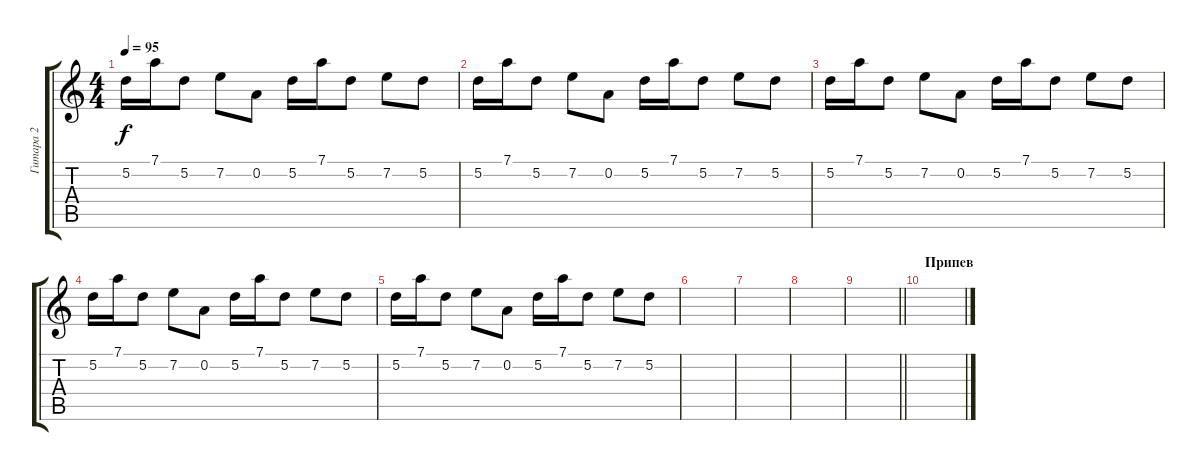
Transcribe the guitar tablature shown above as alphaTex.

\track ("Гитара 2" "Гитара 2") {instrument electricguitarjazz}
\staff {score tabs}
\tuning (D4 A3 F3 C3 G2 D2) {hide}
\ts (4 4)
\tempo 95
\clef g2
\ks c
5.2.16{dy f} 7.1.16 5.2.8 7.2.8 0.2.8 5.2.16 7.1.16 5.2.8 7.2.8 5.2.8 |
5.2.16 7.1.16 5.2.8 7.2.8 0.2.8 5.2.16 7.1.16 5.2.8 7.2.8 5.2.8 |
5.2.16 7.1.16 5.2.8 7.2.8 0.2.8 5.2.16 7.1.16 5.2.8 7.2.8 5.2.8 |
5.2.16 7.1.16 5.2.8 7.2.8 0.2.8 5.2.16 7.1.16 5.2.8 7.2.8 5.2.8 |
5.2.16 7.1.16 5.2.8 7.2.8 0.2.8 5.2.16 7.1.16 5.2.8 7.2.8 5.2.8 |
|
|
|
\barLineRight lightlight
|
\section ("" "Припев")
